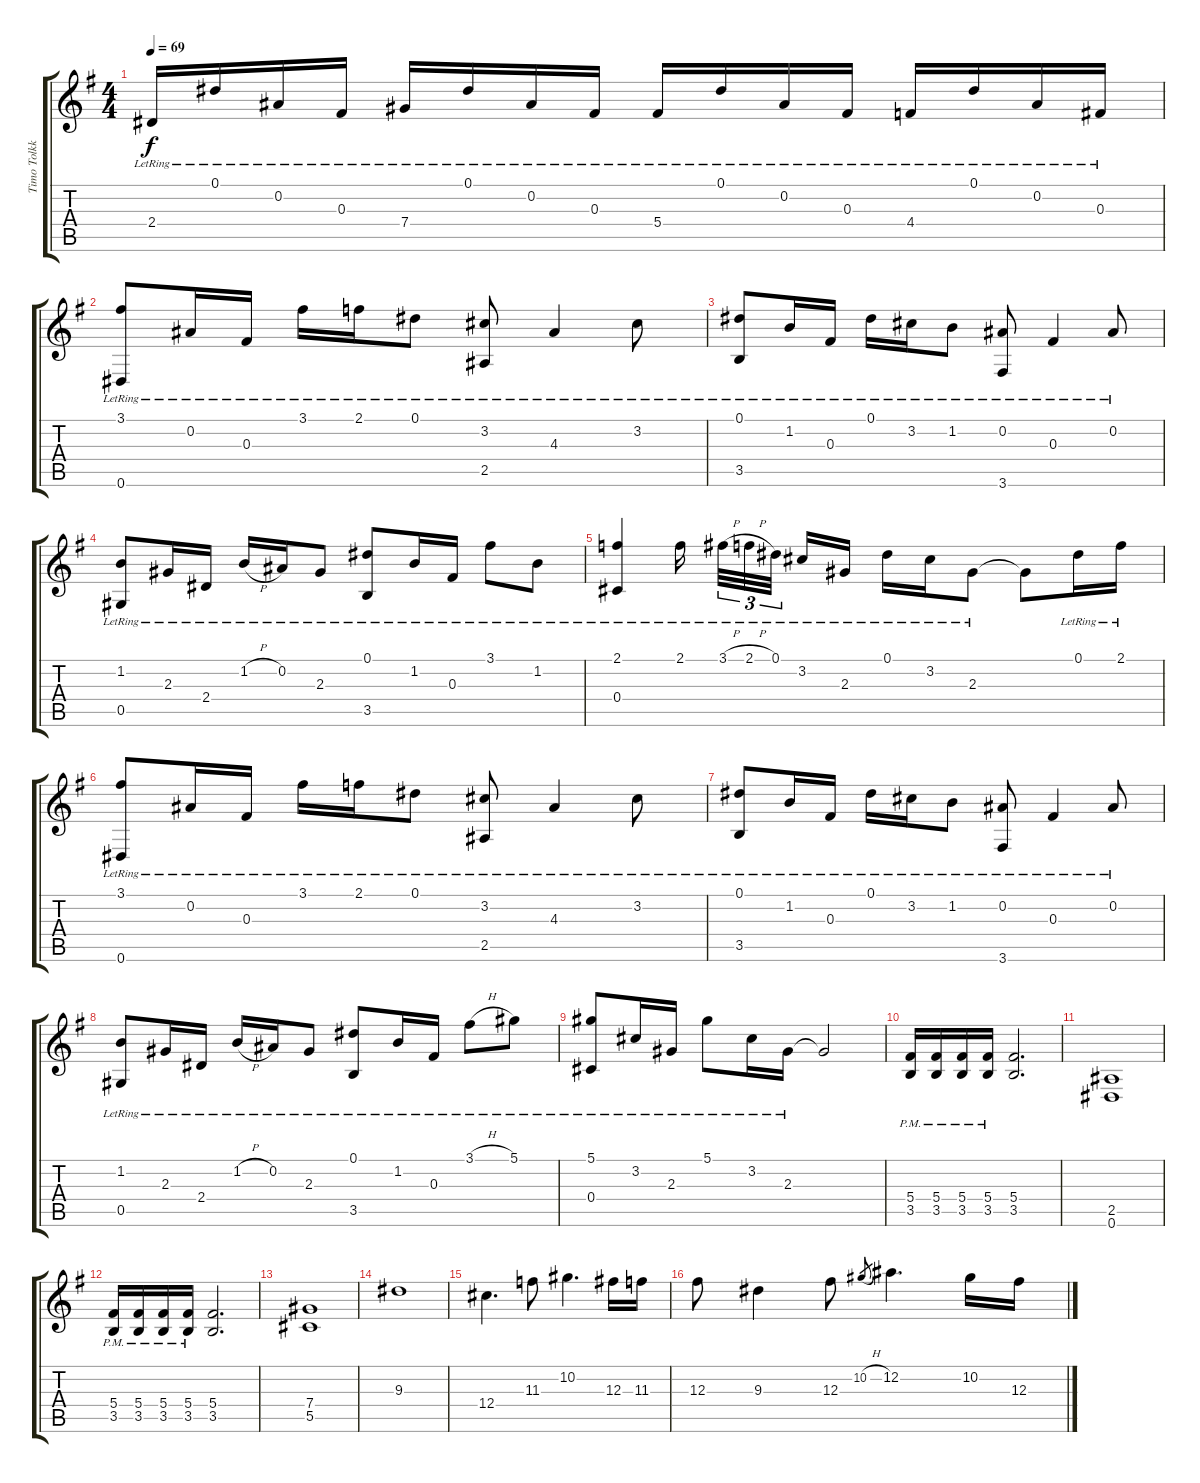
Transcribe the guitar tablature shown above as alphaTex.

\track ("Timo Tolkki I" "Timo Tolkk") {instrument acousticguitarsteel}
\staff {score tabs}
\tuning (Eb4 Bb3 Gb3 Db3 Ab2 Eb2) {hide}
\ts (4 4)
\tempo 69
\clef g2
\ks g
2.4{lr}.16{dy f instrument acousticguitarsteel} 0.1{lr}.16 0.2{lr}.16 0.3{lr}.16 7.4{lr}.16 0.1{lr}.16 0.2{lr}.16 0.3{lr}.16 5.4{lr}.16 0.1{lr}.16 0.2{lr}.16 0.3{lr}.16 4.4{lr}.16 0.1{lr}.16 0.2{lr}.16 0.3{lr}.16 |
(3.1{lr} 0.6{lr}).8 0.2{lr}.16 0.3{lr}.16 3.1{lr}.16 2.1{lr}.16 0.1{lr}.8 (3.2{lr} 2.5{lr}).8 4.3{lr}.4 3.2{lr}.8 |
(0.1{lr} 3.5{lr}).8 1.2{lr}.16 0.3{lr}.16 0.1{lr}.16 3.2{lr}.16 1.2{lr}.8 (0.2{lr} 3.6{lr}).8 0.3{lr}.4 0.2{lr}.8 |
(1.2{lr} 0.5{lr}).8 2.3{lr}.16 2.4{lr}.16 1.2{h lr}.16 0.2{lr}.16 2.3{lr}.8 (0.1{lr} 3.5{lr}).8 1.2{lr}.16 0.3{lr}.16 3.1{lr}.8 1.2{lr}.8 |
(2.1{lr} 0.4{lr}).4 2.1{lr}.16{beam splitsecondary} 3.1{h lr}.32{tu (3 2)} 2.1{h lr}.32{tu (3 2)} 0.1{lr}.32{tu (3 2) beam splitsecondary} 3.2{lr}.16 2.3{lr}.16 0.1{lr}.16 3.2{lr}.16 2.3{lr}.8 2.3{t}.8 0.1{lr}.16 2.1{lr}.16 |
(3.1{lr} 0.6{lr}).8 0.2{lr}.16 0.3{lr}.16 3.1{lr}.16 2.1{lr}.16 0.1{lr}.8 (3.2{lr} 2.5{lr}).8 4.3{lr}.4 3.2{lr}.8 |
(0.1{lr} 3.5{lr}).8 1.2{lr}.16 0.3{lr}.16 0.1{lr}.16 3.2{lr}.16 1.2{lr}.8 (0.2{lr} 3.6{lr}).8 0.3{lr}.4 0.2{lr}.8 |
(1.2{lr} 0.5{lr}).8 2.3{lr}.16 2.4{lr}.16 1.2{h lr}.16 0.2{lr}.16 2.3{lr}.8 (0.1{lr} 3.5{lr}).8 1.2{lr}.16 0.3{lr}.16 3.1{h lr}.8 5.1{lr}.8 |
(5.1{lr} 0.4{lr}).8 3.2{lr}.16 2.3{lr}.16 5.1{lr}.8 3.2{lr}.16 2.3{lr}.16 2.3{t}.2 |
(5.4{pm} 3.5{pm}).16{instrument distortionguitar} (5.4{pm} 3.5{pm}).16 (5.4{pm} 3.5{pm}).16 (5.4{pm} 3.5{pm}).16 (5.4 3.5).2{d} |
(2.5 0.6).1 |
(5.4{pm} 3.5{pm}).16{instrument distortionguitar} (5.4{pm} 3.5{pm}).16 (5.4{pm} 3.5{pm}).16 (5.4{pm} 3.5{pm}).16 (5.4 3.5).2{d} |
(7.4 5.5).1 |
9.3.1 |
12.4.4{d} 11.3.8 10.2.4{d} 12.3.16 11.3.16 |
12.3.8 9.3.4 12.3.8 10.2{h}.8{gr} 12.2.4{d} 10.2.16 12.3.16
